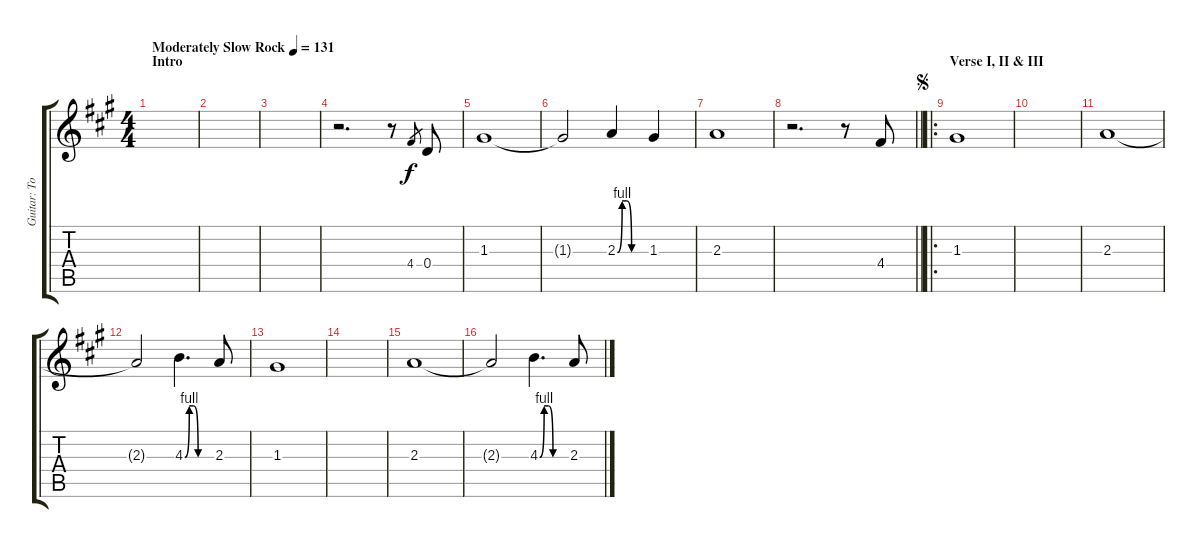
\track ("Guitar: Tony" "Guitar: To") {instrument overdrivenguitar}
\staff {score tabs}
\tuning (E4 B3 G3 D3 A2 E2) {hide}
\ts (4 4)
\section ("" "Intro")
\tempo (131 "Moderately Slow Rock")
\clef g2
\ks a
|
|
|
r.2{d} r.8 4.4.8{gr} 0.4.8 |
1.3.1 |
1.3{t}.2 2.3{be (custom 0 0 10 4 20 4 30 0 60 0)}.4 1.3.4 |
2.3.1 |
\barLineRight lightlight
r.2{d} r.8 4.4.8 |
\ro
\section ("" "Verse I, II & III")
\jump segno
1.3.1 |
|
2.3.1 |
2.3{t}.2 4.3{be (custom 0 0 10 4 20 4 30 0 60 0)}.4{d} 2.3.8 |
1.3.1 |
|
2.3.1 |
2.3{t}.2 4.3{be (custom 0 0 10 4 20 4 30 0 60 0)}.4{d} 2.3.8
